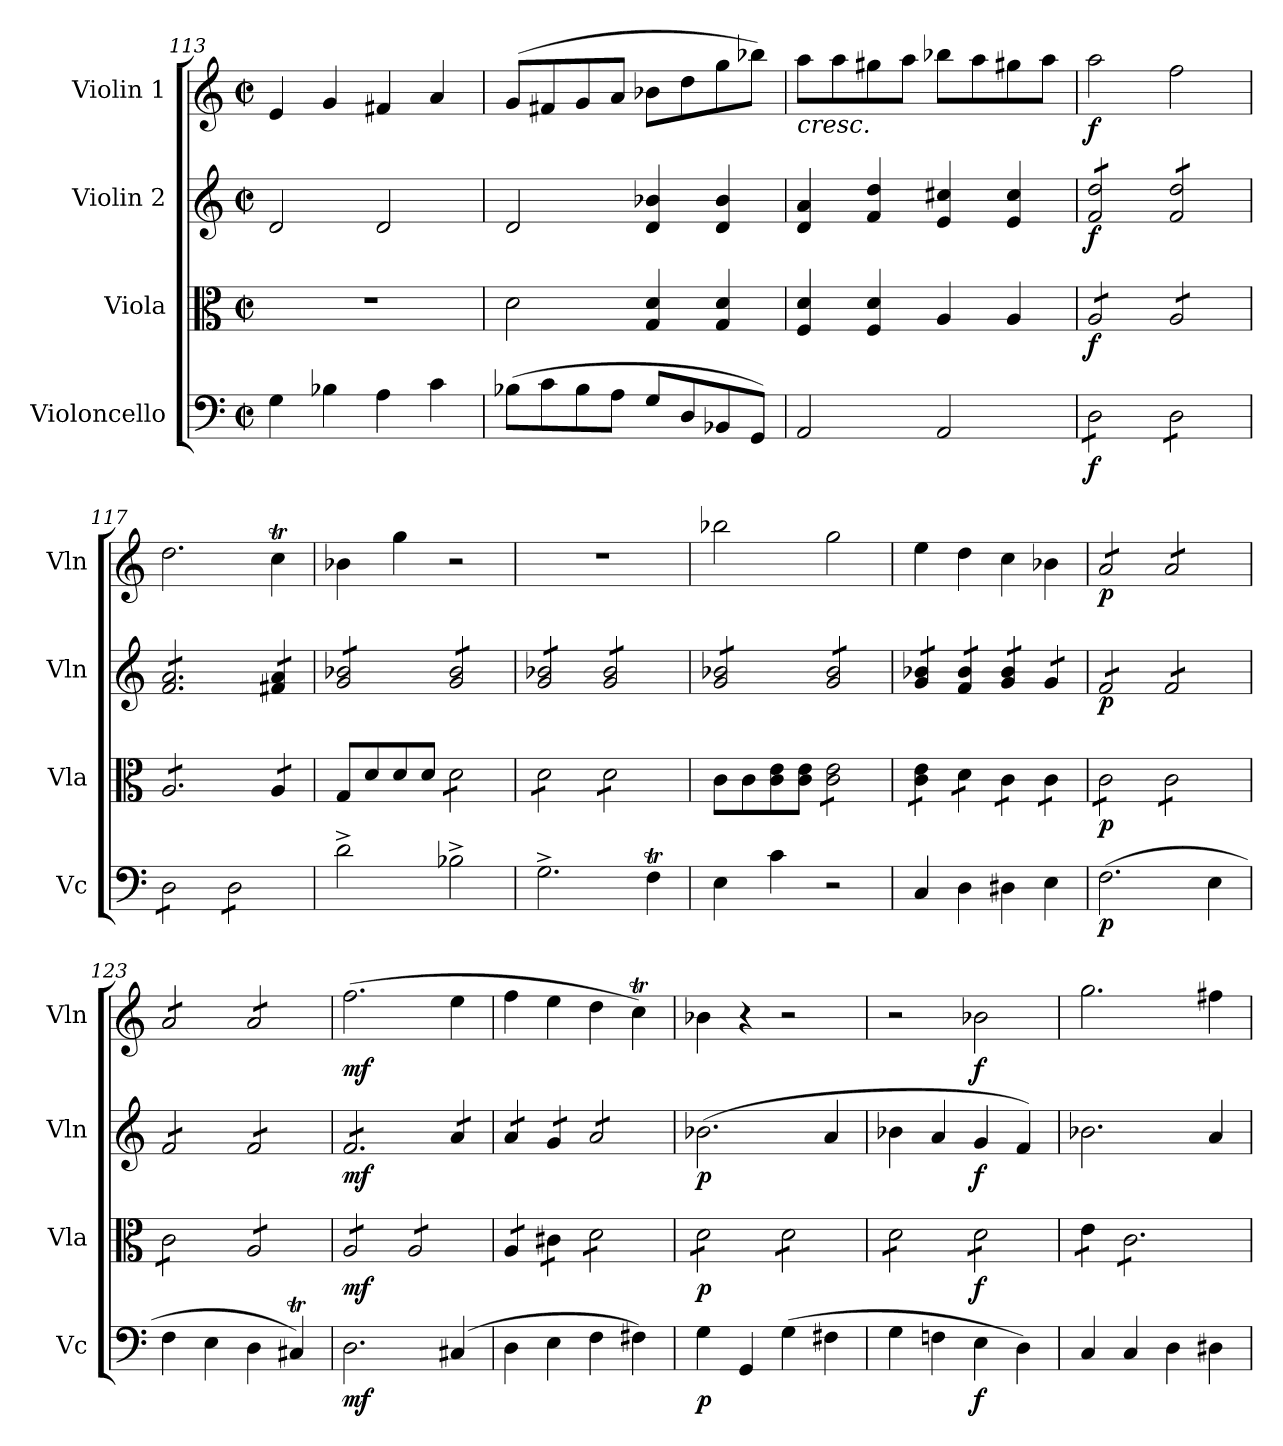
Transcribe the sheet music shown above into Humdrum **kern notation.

**kern	**dynam	**kern	**dynam	**kern	**dynam	**kern	**dynam
*part4	*part4	*part3	*part3	*part2	*part2	*part1	*part1
*staff4	*staff4	*staff3	*staff3	*staff2	*staff2	*staff1	*staff1
*I"Violoncello	*	*I"Viola	*	*I"Violin 2	*	*I"Violin 1	*
*I'Vc	*	*I'Vla	*	*I'Vln	*	*I'Vln	*
*clefF4	*	*clefC3	*	*clefG2	*	*clefG2	*
*k[]	*	*k[]	*	*k[]	*	*k[]	*
*M2/2	*	*M2/2	*	*M2/2	*	*M2/2	*
*met(c|)	*	*met(c|)	*	*met(c|)	*	*met(c|)	*
=113	=113	=113	=113	=113	=113	=113	=113
4G\	.	1r	.	2d/	.	4e/	.
4B-X\	.	.	.	.	.	4g/	.
4A\	.	.	.	2d/	.	4f#X/	.
4c\	.	.	.	.	.	4a/	.
!!LO:PB:g=z
=114	=114	=114	=114	=114	=114	=114	=114
(8B-X\L	.	2d\	.	2d/	.	(8g/L	.
8c\	.	.	.	.	.	8f#X/	.
8B-\	.	.	.	.	.	8g/	.
8A\J	.	.	.	.	.	8a/J	.
8G/L	.	4G/ 4d/	.	4d/ 4b-X/	.	8b-X\L	.
8D/	.	.	.	.	.	8dd\	.
8BB-X/	.	4G/ 4d/	.	4d/ 4b-/	.	8gg\	.
8GG/J)	.	.	.	.	.	8bb-X\J)	.
=115	=115	=115	=115	=115	=115	=115	=115
!	!	!	!	!	!	!	!LO:HP:b
2AA/	.	4F/ 4d/	.	4d/ 4a/	.	8aa\L	<
.	.	.	.	.	.	8aa\	.
.	.	4F/ 4d/	.	4f/ 4dd/	.	8gg#X\	.
.	.	.	.	.	.	8aa\J	.
2AA/	.	4A/	.	4e/ 4cc#X/	.	8bb-X\L	.
.	.	.	.	.	.	8aa\	.
.	.	4A/	.	4e/ 4cc#/	.	8gg#X\	.
.	.	.	.	.	.	8aa\J	.
=116	=116	=116	=116	=116	=116	=116	=116
!	!LO:DY:b	!	!LO:DY:b	!	!LO:DY:b	!	!LO:DY:b
*tremolo	*	*	*	*	*	*	*
*	*	*tremolo	*	*	*	*	*
*	*	*	*	*tremolo	*	*	*
8D\L	f	8A/L	f	8f/ 8dd/L	f	2aa\	f
8D\	.	8A/	.	8f/ 8dd/	.	.	.
8D\	.	8A/	.	8f/ 8dd/	.	.	.
8D\J	.	8A/J	.	8f/ 8dd/J	.	.	.
8D\L	.	8A/L	.	8f/ 8dd/L	.	2ff\	.
8D\	.	8A/	.	8f/ 8dd/	.	.	.
8D\	.	8A/	.	8f/ 8dd/	.	.	.
8D\J	.	8A/J	.	8f/ 8dd/J	.	.	.
=117	=117	=117	=117	=117	=117	=117	=117
8D\L	.	8A/L	.	8f/ 8a/L	.	2.dd\	.
8D\	.	8A/	.	8f/ 8a/	.	.	.
8D\	.	8A/	.	8f/ 8a/	.	.	.
8D\J	.	8A/	.	8f/ 8a/	.	.	.
8D\L	.	8A/	.	8f/ 8a/	.	.	.
8D\	.	8A/J	.	8f/ 8a/J	.	.	.
8D\	.	8A/L	.	8f#X/ 8a/L	.	4ccT\	.
8D\J	.	8A/J	.	8f#X/ 8a/J	.	.	.
*	*	*Xtremolo	*	*	*	*	*
*Xtremolo	*	*	*	*	*	*	*
=118	=118	=118	=118	=118	=118	=118	=118
2d^\	.	8G/L	.	8g/ 8b-X/L	.	4b-X\	.
.	.	8d/	.	8g/ 8b-X/	.	.	.
.	.	8d/	.	8g/ 8b-X/	.	4gg\	.
.	.	8d/J	.	8g/ 8b-X/J	.	.	.
*	*	*tremolo	*	*	*	*	*
2B-X^\	.	8d\L	.	8g/ 8b-/L	.	2r	.
.	.	8d\	.	8g/ 8b-/	.	.	.
.	.	8d\	.	8g/ 8b-/	.	.	.
.	.	8d\J	.	8g/ 8b-/J	.	.	.
=119	=119	=119	=119	=119	=119	=119	=119
2.G^\	.	8d\L	.	8g/ 8b-X/L	.	1r	.
.	.	8d\	.	8g/ 8b-X/	.	.	.
.	.	8d\	.	8g/ 8b-X/	.	.	.
.	.	8d\J	.	8g/ 8b-X/J	.	.	.
.	.	8d\L	.	8g/ 8b-/L	.	.	.
.	.	8d\	.	8g/ 8b-/	.	.	.
4FT\	.	8d\	.	8g/ 8b-/	.	.	.
.	.	8d\J	.	8g/ 8b-/J	.	.	.
*	*	*Xtremolo	*	*	*	*	*
!!LO:LB:g=z
=120	=120	=120	=120	=120	=120	=120	=120
4E\	.	8c\L	.	8g/ 8b-X/L	.	2bb-X\	.
.	.	8c\	.	8g/ 8b-X/	.	.	.
4c\	.	8c\ 8e\	.	8g/ 8b-X/	.	.	.
.	.	8c\ 8e\J	.	8g/ 8b-X/J	.	.	.
*	*	*tremolo	*	*	*	*	*
2r	.	8c\ 8e\L	.	8g/ 8b-/L	.	2gg\	.
.	.	8c\ 8e\	.	8g/ 8b-/	.	.	.
.	.	8c\ 8e\	.	8g/ 8b-/	.	.	.
.	.	8c\ 8e\J	.	8g/ 8b-/J	.	.	.
=121	=121	=121	=121	=121	=121	=121	=121
4C/	.	8c\ 8e\L	.	8g/ 8b-X/L	.	4ee\	.
.	.	8c\ 8e\J	.	8g/ 8b-X/J	.	.	.
4D\	.	8d\L	.	8f/ 8b-/L	.	4dd\	.
.	.	8d\J	.	8f/ 8b-/J	.	.	.
4D#X\	.	8c\L	.	8g/ 8b-/L	.	4cc\	.
.	.	8c\J	.	8g/ 8b-/J	.	.	.
4E\	.	8c\L	.	8g/L	.	4b-X\	.
.	.	8c\J	.	8g/J	.	.	.
.	.	.	.	.	.	.	[
=122	=122	=122	=122	=122	=122	=122	=122
!	!LO:DY:b	!	!LO:DY:b	!	!LO:DY:b	!	!LO:DY:b
*	*	*	*	*	*	*tremolo	*
(2.F\	p	8c\L	p	8f/L	p	8a/L	p
.	.	8c\	.	8f/	.	8a/	.
.	.	8c\	.	8f/	.	8a/	.
.	.	8c\J	.	8f/J	.	8a/J	.
.	.	8c\L	.	8f/L	.	8a/L	.
.	.	8c\	.	8f/	.	8a/	.
4E\	.	8c\	.	8f/	.	8a/	.
.	.	8c\J	.	8f/J	.	8a/J	.
=123	=123	=123	=123	=123	=123	=123	=123
4F\	.	8c\L	.	8f/L	.	8a/L	.
.	.	8c\	.	8f/	.	8a/	.
4E\	.	8c\	.	8f/	.	8a/	.
.	.	8c\J	.	8f/J	.	8a/J	.
4D\	.	8A/L	.	8f/L	.	8a/L	.
.	.	8A/	.	8f/	.	8a/	.
4C#Xt/)	.	8A/	.	8f/	.	8a/	.
.	.	8A/J	.	8f/J	.	8a/J	.
*	*	*	*	*	*	*Xtremolo	*
=124	=124	=124	=124	=124	=124	=124	=124
!	!LO:DY:b	!	!LO:DY:b	!	!LO:DY:b	!	!LO:DY:b
2.D\	mf	8A/L	mf	8f/L	mf	(2.ff\	mf
.	.	8A/	.	8f/	.	.	.
.	.	8A/	.	8f/	.	.	.
.	.	8A/J	.	8f/	.	.	.
.	.	8A/L	.	8f/	.	.	.
.	.	8A/	.	8f/J	.	.	.
(4C#X/	.	8A/	.	8a/L	.	4ee\	.
.	.	8A/J	.	8a/J	.	.	.
=125	=125	=125	=125	=125	=125	=125	=125
4D\	.	8A/L	.	8a/L	.	4ff\	.
.	.	8A/J	.	8a/J	.	.	.
4E\	.	8c#X\L	.	8g/L	.	4ee\	.
.	.	8c#X\J	.	8g/J	.	.	.
4F\	.	8d\L	.	8a/L	.	4dd\	.
.	.	8d\	.	8a/	.	.	.
4F#X\)	.	8d\	.	8a/	.	4ccT\)	.
.	.	8d\J	.	8a/J	.	.	.
*	*	*	*	*Xtremolo	*	*	*
!!LO:LB:g=z
=126	=126	=126	=126	=126	=126	=126	=126
!	!LO:DY:b	!	!LO:DY:b	!	!LO:DY:b	!	!
4G\	p	8d\L	p	(2.b-X\	p	4b-X\	.
.	.	8d\	.	.	.	.	.
4GG/	.	8d\	.	.	.	4r	.
.	.	8d\J	.	.	.	.	.
(4G\	.	8d\L	.	.	.	2r	.
.	.	8d\	.	.	.	.	.
4F#X\	.	8d\	.	4a/	.	.	.
.	.	8d\J	.	.	.	.	.
=127	=127	=127	=127	=127	=127	=127	=127
4G\	.	8d\L	.	4b-X\	.	2r	.
.	.	8d\	.	.	.	.	.
4Fn\	.	8d\	.	4a/	.	.	.
.	.	8d\J	.	.	.	.	.
!	!LO:DY:b	!	!LO:DY:b	!	!LO:DY:b	!	!LO:DY:b
4E\	f	8d\L	f	4g/	f	2b-X\	f
.	.	8d\	.	.	.	.	.
4D\)	.	8d\	.	4f/)	.	.	.
.	.	8d\J	.	.	.	.	.
=128	=128	=128	=128	=128	=128	=128	=128
4C/	.	8e\L	.	2.b-X\	.	2.gg\	.
.	.	8e\J	.	.	.	.	.
4C/	.	8c\L	.	.	.	.	.
.	.	8c\	.	.	.	.	.
4D\	.	8c\	.	.	.	.	.
.	.	8c\	.	.	.	.	.
4D#X\	.	8c\	.	4a/	.	4ff#X\	.
.	.	8c\J	.	.	.	.	.
*	*	*Xtremolo	*	*	*	*	*
=	=	=	=	=	=	=	=
*-	*-	*-	*-	*-	*-	*-	*-
